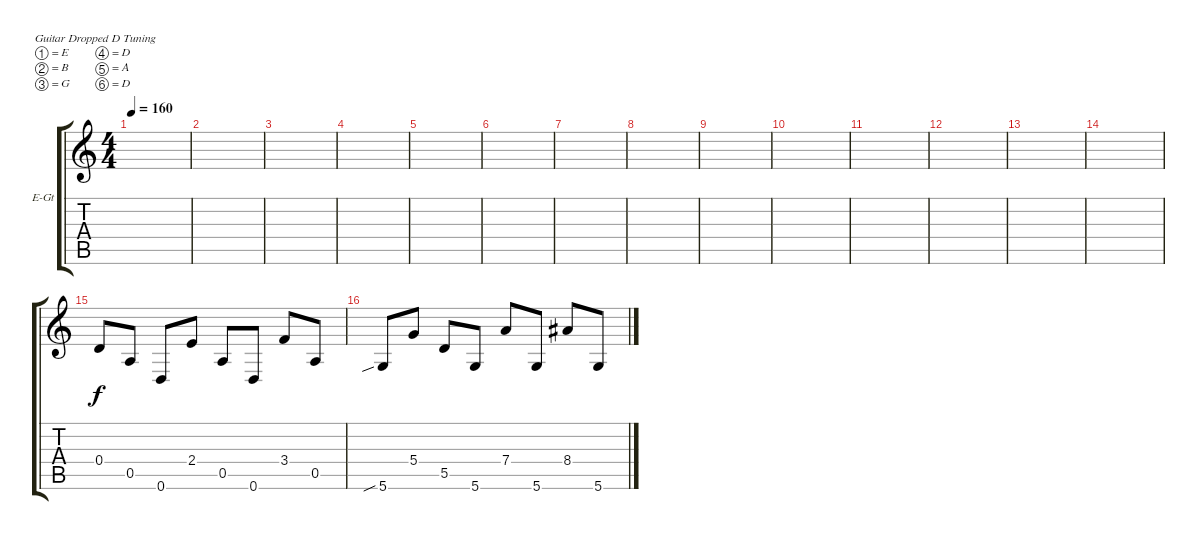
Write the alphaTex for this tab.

\defaultSystemsLayout 4
\bracketExtendMode groupsimilarinstruments
\firstSystemTrackNameOrientation horizontal
\otherSystemsTrackNameOrientation horizontal
\track ("Electric Guitar" "E-Gt") {instrument distortionguitar}
\staff {score tabs}
\tuning (E4 B3 G3 D3 A2 D2)
\ts (4 4)
\tempo 160
\clef g2
\ks c
|
|
|
|
|
|
|
|
|
|
|
|
|
|
\scale
0.487395 0.4.8 0.5.8 0.6.8 2.4.8 0.5.8 0.6.8 3.4.8 0.5.8 |
\scale
0.256303 5.6{sib}.8 5.4.8 5.5.8 5.6.8 7.4.8 5.6.8 8.4.8 5.6.8
